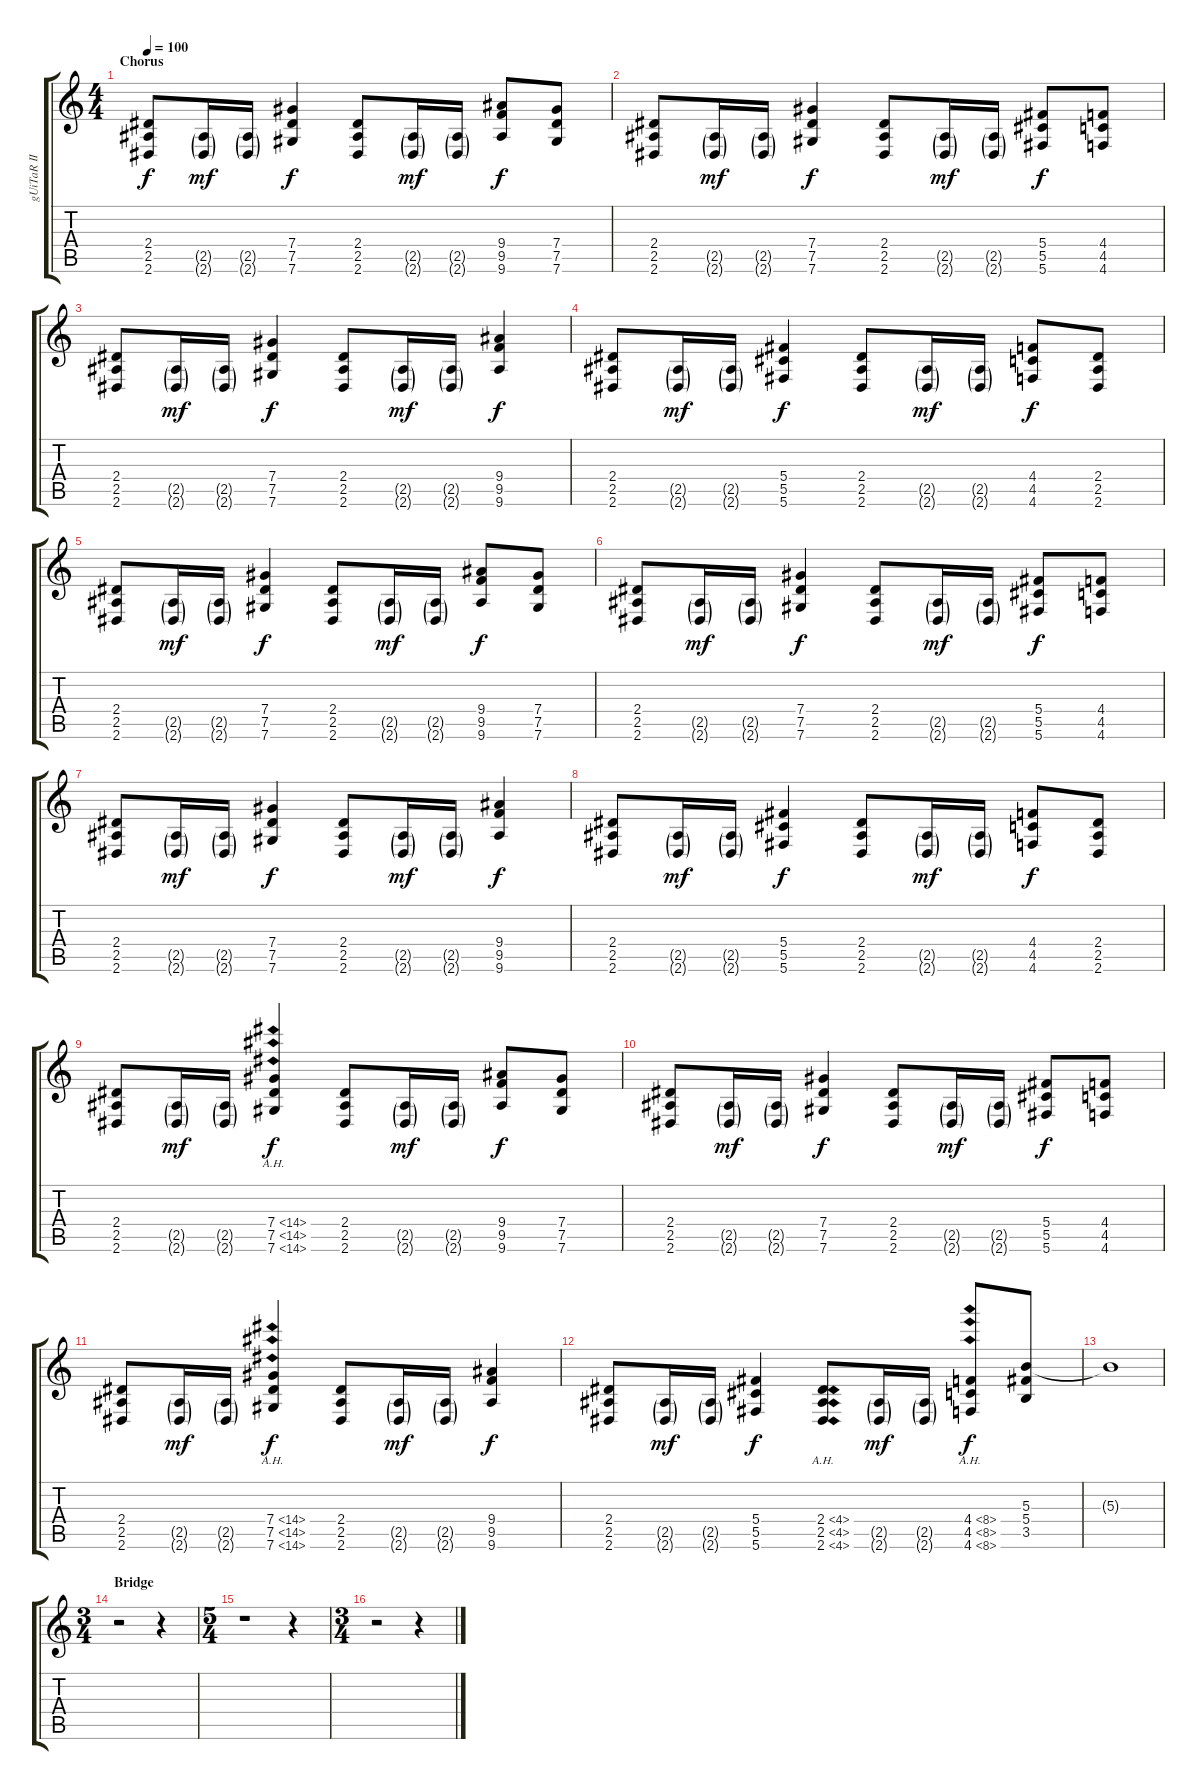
\track ("gUiTaR II" "gUiTaR II") {instrument overdrivenguitar}
\staff {score tabs}
\tuning (Eb4 Bb3 Gb3 Db3 Ab2 Db2) {hide}
\ts (4 4)
\section ("" "Chorus")
\tempo 100
\clef g2
\ks c
(2.4 2.5 2.6).8{dy f} (2.5{g} 2.6{g}).16{dy mf} (2.5{g} 2.6{g}).16 (7.4 7.5 7.6).4{dy f} (2.4 2.5 2.6).8 (2.5{g} 2.6{g}).16{dy mf} (2.5{g} 2.6{g}).16 (9.4 9.5 9.6).8{dy f} (7.4 7.5 7.6).8 |
(2.4 2.5 2.6).8 (2.5{g} 2.6{g}).16{dy mf} (2.5{g} 2.6{g}).16 (7.4 7.5 7.6).4{dy f} (2.4 2.5 2.6).8 (2.5{g} 2.6{g}).16{dy mf} (2.5{g} 2.6{g}).16 (5.4 5.5 5.6).8{dy f} (4.4 4.5 4.6).8 |
(2.4 2.5 2.6).8 (2.5{g} 2.6{g}).16{dy mf} (2.5{g} 2.6{g}).16 (7.4 7.5 7.6).4{dy f} (2.4 2.5 2.6).8 (2.5{g} 2.6{g}).16{dy mf} (2.5{g} 2.6{g}).16 (9.4 9.5 9.6).4{dy f} |
(2.4 2.5 2.6).8 (2.5{g} 2.6{g}).16{dy mf} (2.5{g} 2.6{g}).16 (5.4 5.5 5.6).4{dy f} (2.4 2.5 2.6).8 (2.5{g} 2.6{g}).16{dy mf} (2.5{g} 2.6{g}).16 (4.4 4.5 4.6).8{dy f} (2.4 2.5 2.6).8 |
(2.4 2.5 2.6).8 (2.5{g} 2.6{g}).16{dy mf} (2.5{g} 2.6{g}).16 (7.4 7.5 7.6).4{dy f} (2.4 2.5 2.6).8 (2.5{g} 2.6{g}).16{dy mf} (2.5{g} 2.6{g}).16 (9.4 9.5 9.6).8{dy f} (7.4 7.5 7.6).8 |
(2.4 2.5 2.6).8 (2.5{g} 2.6{g}).16{dy mf} (2.5{g} 2.6{g}).16 (7.4 7.5 7.6).4{dy f} (2.4 2.5 2.6).8 (2.5{g} 2.6{g}).16{dy mf} (2.5{g} 2.6{g}).16 (5.4 5.5 5.6).8{dy f} (4.4 4.5 4.6).8 |
(2.4 2.5 2.6).8 (2.5{g} 2.6{g}).16{dy mf} (2.5{g} 2.6{g}).16 (7.4 7.5 7.6).4{dy f} (2.4 2.5 2.6).8 (2.5{g} 2.6{g}).16{dy mf} (2.5{g} 2.6{g}).16 (9.4 9.5 9.6).4{dy f} |
(2.4 2.5 2.6).8 (2.5{g} 2.6{g}).16{dy mf} (2.5{g} 2.6{g}).16 (5.4 5.5 5.6).4{dy f} (2.4 2.5 2.6).8 (2.5{g} 2.6{g}).16{dy mf} (2.5{g} 2.6{g}).16 (4.4 4.5 4.6).8{dy f} (2.4 2.5 2.6).8 |
(2.4 2.5 2.6).8 (2.5{g} 2.6{g}).16{dy mf} (2.5{g} 2.6{g}).16 (7.4{ah 7} 7.5{ah 7} 7.6{ah 7}).4{dy f} (2.4 2.5 2.6).8 (2.5{g} 2.6{g}).16{dy mf} (2.5{g} 2.6{g}).16 (9.4 9.5 9.6).8{dy f} (7.4 7.5 7.6).8 |
(2.4 2.5 2.6).8 (2.5{g} 2.6{g}).16{dy mf} (2.5{g} 2.6{g}).16 (7.4 7.5 7.6).4{dy f} (2.4 2.5 2.6).8 (2.5{g} 2.6{g}).16{dy mf} (2.5{g} 2.6{g}).16 (5.4 5.5 5.6).8{dy f} (4.4 4.5 4.6).8 |
(2.4 2.5 2.6).8 (2.5{g} 2.6{g}).16{dy mf} (2.5{g} 2.6{g}).16 (7.4{ah 7} 7.5{ah 7} 7.6{ah 7}).4{dy f} (2.4 2.5 2.6).8 (2.5{g} 2.6{g}).16{dy mf} (2.5{g} 2.6{g}).16 (9.4 9.5 9.6).4{dy f} |
(2.4 2.5 2.6).8 (2.5{g} 2.6{g}).16{dy mf} (2.5{g} 2.6{g}).16 (5.4 5.5 5.6).4{dy f} (2.4{ah 2} 2.5{ah 2} 2.6{ah 2}).8 (2.5{g} 2.6{g}).16{dy mf} (2.5{g} 2.6{g}).16 (4.4{ah 4} 4.5{ah 4} 4.6{ah 4}).8{dy f} (5.3 5.4 3.5).8 |
5.3{t}.1 |
\ts (3 4)
\section ("" "Bridge")
r.2 r.4 |
\ts (5 4)
r.1 r.4 |
\ts (3 4)
r.2 r.4
